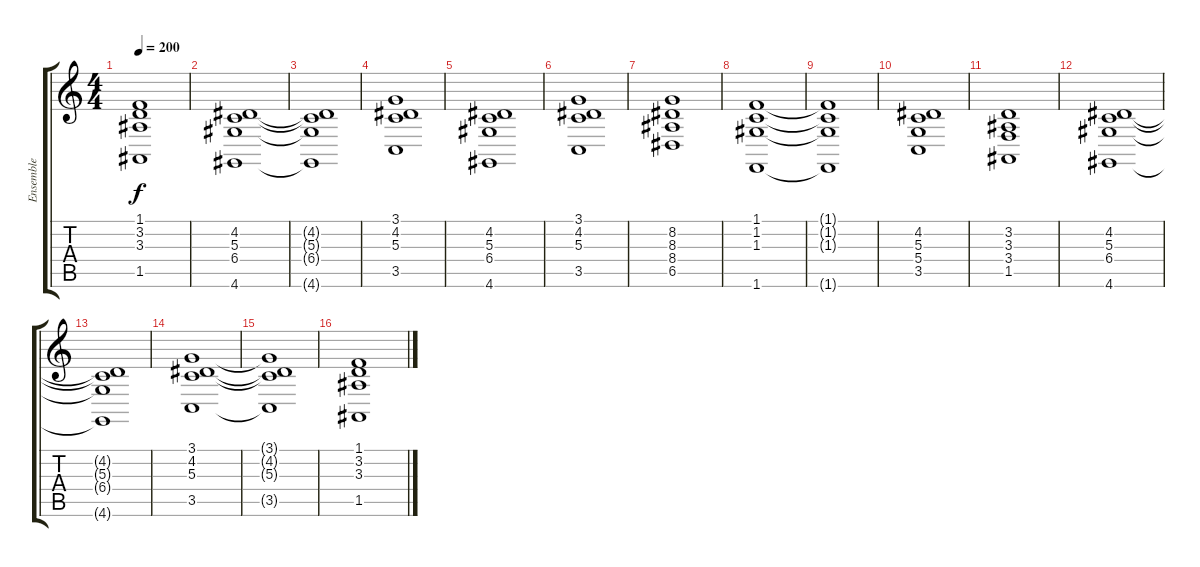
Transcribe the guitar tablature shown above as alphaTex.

\track ("Ensemble" "Ensemble") {instrument stringensemble1}
\staff {score tabs}
\tuning (E4 B3 G3 D3 A2 E2) {hide}
\ts (4 4)
\tempo 200
\clef g2
\ks c
(1.1 3.2 3.3 1.5).1{dy f} |
(4.2 5.3 6.4 4.6).1 |
(4.2{t} 5.3{t} 6.4{t} 4.6{t}).1 |
(3.1 4.2 5.3 3.5).1 |
(4.2 5.3 6.4 4.6).1 |
(3.1 4.2 5.3 3.5).1 |
(8.2 8.3 8.4 6.5).1 |
\section ("" "")
(1.1 1.2 1.3 1.6).1 |
(1.1{t} 1.2{t} 1.3{t} 1.6{t}).1 |
(4.2 5.3 5.4 3.5).1 |
(3.2 3.3 3.4 1.5).1 |
\section ("" "")
(4.2 5.3 6.4 4.6).1 |
(4.2{t} 5.3{t} 6.4{t} 4.6{t}).1 |
(3.1 4.2 5.3 3.5).1 |
(3.1{t} 4.2{t} 5.3{t} 3.5{t}).1 |
(1.1 3.2 3.3 1.5).1
